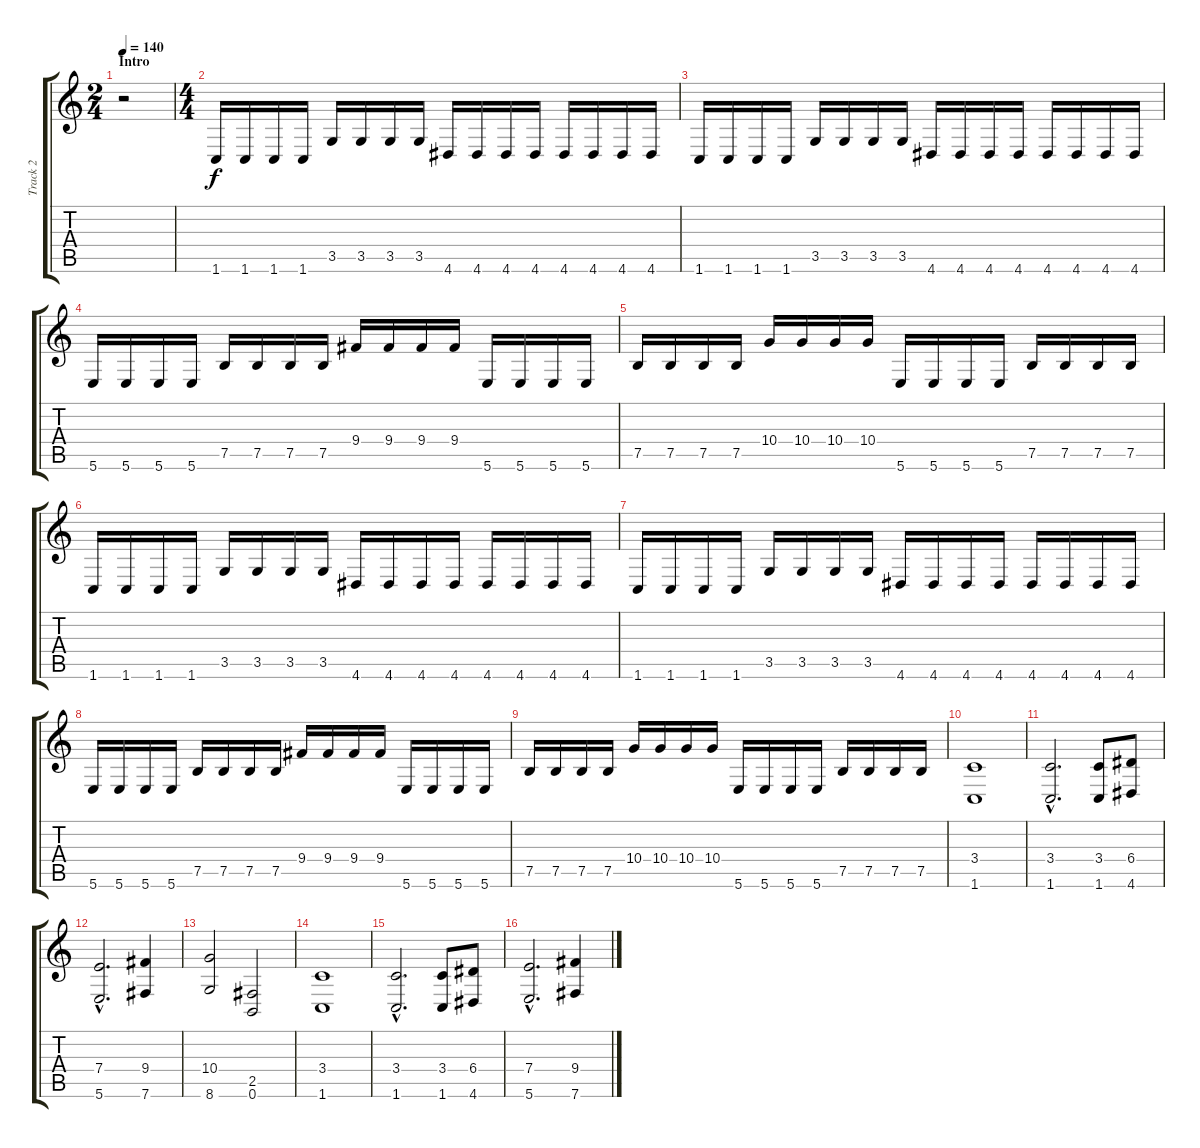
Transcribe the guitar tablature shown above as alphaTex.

\track ("Track 2" "Track 2") {instrument overdrivenguitar}
\staff {score tabs}
\tuning (B3 Gb3 D3 A2 E2 B1) {hide}
\ts (2 4)
\section ("" "Intro")
\tempo 140
\clef g2
\ks c
r.2{dy f instrument overdrivenguitar} |
\ts (4 4)
1.6.16 1.6.16 1.6.16 1.6.16 3.5.16 3.5.16 3.5.16 3.5.16 4.6.16 4.6.16 4.6.16 4.6.16 4.6.16 4.6.16 4.6.16 4.6.16 |
1.6.16 1.6.16 1.6.16 1.6.16 3.5.16 3.5.16 3.5.16 3.5.16 4.6.16 4.6.16 4.6.16 4.6.16 4.6.16 4.6.16 4.6.16 4.6.16 |
5.6.16 5.6.16 5.6.16 5.6.16 7.5.16 7.5.16 7.5.16 7.5.16 9.4.16 9.4.16 9.4.16 9.4.16 5.6.16 5.6.16 5.6.16 5.6.16 |
7.5.16 7.5.16 7.5.16 7.5.16 10.4.16 10.4.16 10.4.16 10.4.16 5.6.16 5.6.16 5.6.16 5.6.16 7.5.16 7.5.16 7.5.16 7.5.16 |
1.6.16 1.6.16 1.6.16 1.6.16 3.5.16 3.5.16 3.5.16 3.5.16 4.6.16 4.6.16 4.6.16 4.6.16 4.6.16 4.6.16 4.6.16 4.6.16 |
1.6.16 1.6.16 1.6.16 1.6.16 3.5.16 3.5.16 3.5.16 3.5.16 4.6.16 4.6.16 4.6.16 4.6.16 4.6.16 4.6.16 4.6.16 4.6.16 |
5.6.16 5.6.16 5.6.16 5.6.16 7.5.16 7.5.16 7.5.16 7.5.16 9.4.16 9.4.16 9.4.16 9.4.16 5.6.16 5.6.16 5.6.16 5.6.16 |
7.5.16 7.5.16 7.5.16 7.5.16 10.4.16 10.4.16 10.4.16 10.4.16 5.6.16 5.6.16 5.6.16 5.6.16 7.5.16 7.5.16 7.5.16 7.5.16 |
(3.4 1.6).1 |
(3.4{hac} 1.6{hac}).2{d} (3.4 1.6).8 (6.4 4.6).8 |
(7.4{hac} 5.6{hac}).2{d} (9.4 7.6).4 |
(10.4 8.6).2 (2.5 0.6).2 |
(3.4 1.6).1 |
(3.4{hac} 1.6{hac}).2{d} (3.4 1.6).8 (6.4 4.6).8 |
(7.4{hac} 5.6{hac}).2{d} (9.4 7.6).4
